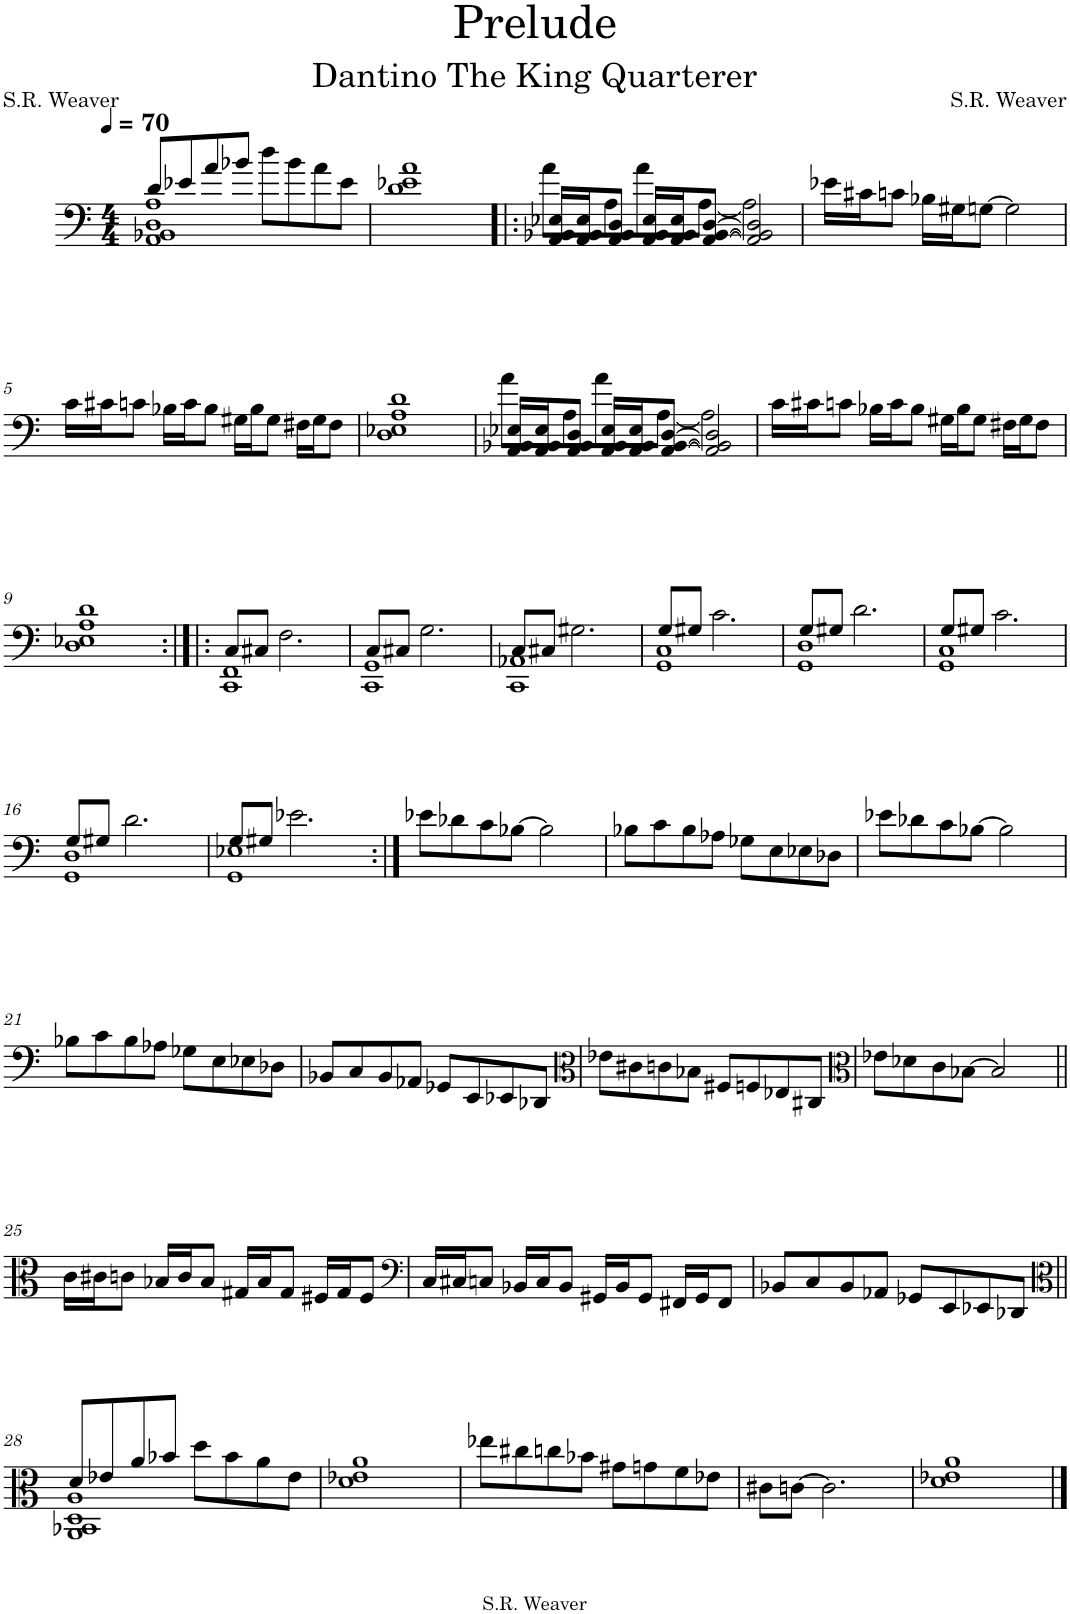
**kern
*part1
*staff1
*I"Piano
*I'Pno.
*clefF4
*k[]
*M4/4
*MM70
=1
*^
1AA 1BB-X 1D 1A	8d/L
.	8e-X/
.	8a/
.	8b-X/J
.	8dd\L
.	8b-\
.	8a\
.	8e-\J
*v	*v
=2
1d 1e-X 1a
=3!|:
*^
16AA/ 16BB-X/ 16E-X/LL	8a\L
16AA/ 16BB-/ 16E-/J	.
8AA/ 8BB-/ 8D/J	8A\
16AA/ 16BB-/ 16E-/LL	8a\
16AA/ 16BB-/ 16E-/J	.
[8AA/ [8BB-/ [8D/J	[8A\J
2AA/] 2BB-/] 2D/]	2A\]
*v	*v
=4
16e-X\LL
16c#X\J
8cn\J
16B-X\LL
16G#X\J
[8Gn\J
2G\]
!!LO:LB:g=z
=5
16c\LL
16c#X\J
8cn\J
16B-X\LL
16c\J
8B-\J
16G#X\LL
16B-\J
8G#\J
16F#X\LL
16G#\J
8F#\J
=6
1D 1E-X 1A 1d
=7
*^
16AA/ 16BB-X/ 16E-X/LL	8a\L
16AA/ 16BB-/ 16E-/J	.
8AA/ 8BB-/ 8D/J	8A\
16AA/ 16BB-/ 16E-/LL	8a\
16AA/ 16BB-/ 16E-/J	.
[8AA/ [8BB-/ [8D/J	[8A\J
2AA/] 2BB-/] 2D/]	2A\]
*v	*v
=8
16c\LL
16c#X\J
8cn\J
16B-X\LL
16c\J
8B-\J
16G#X\LL
16B-\J
8G#\J
16F#X\LL
16G#\J
8F#\J
!!LO:LB:g=z
=9
1D 1E-X 1A 1d
=10:|!|:
*^
1CC 1FF	8C/L
.	8C#X/J
.	2.F\
=11	=11
1CC 1GG	8C/L
.	8C#X/J
.	2.G\
=12	=12
1CC 1AA-X	8C/L
.	8C#X/J
.	2.G#X\
=13	=13
1GG 1C	8G/L
.	8G#X/J
.	2.c\
=14	=14
1GG 1D	8G/L
.	8G#X/J
.	2.d\
=15	=15
1GG 1C	8G/L
.	8G#X/J
.	2.c\
!!LO:LB:g=z	!!
=16	=16
1GG 1D	8G/L
.	8G#X/J
.	2.d\
=17	=17
1GG 1E-X	8G/L
.	8G#X/J
.	2.e-X\
*v	*v
=18:|!
8e-X\L
8d-X\
8c\
[8B-X\J
2B-\]
=19
8B-X\L
8c\
8B-\
8A-X\J
8G-X\L
8E\
8E-X\
8D-X\J
=20
8e-X\L
8d-X\
8c\
[8B-X\J
2B-\]
!!LO:LB:g=z
=21
8B-X\L
8c\
8B-\
8A-X\J
8G-X\L
8E\
8E-X\
8D-X\J
=22
8BB-X/L
8C/
8BB-/
8AA-X/J
8GG-X/L
8EE/
8EE-X/
8DD-X/J
=23
*clefC3
8e-X\L
8c#X\
8cn\
8B-X\J
8F#X/L
8Fn/
8E-X/
8C#X/J
=24
*clefC3
8e-X\L
8d-X\
8c\
[8B-X\J
2B-/]
!!LO:LB:g=z
=25||
16c\LL
16c#X\J
8cn\J
16B-X/LL
16c/J
8B-/J
16G#X/LL
16B-/J
8G#/J
16F#X/LL
16G#/J
8F#/J
=26
*clefF4
16C/LL
16C#X/J
8Cn/J
16BB-X/LL
16C/J
8BB-/J
16GG#X/LL
16BB-/J
8GG#/J
16FF#X/LL
16GG#/J
8FF#/J
=27
8BB-X/L
8C/
8BB-/
8AA-X/J
8GG-X/L
8EE/
8EE-X/
8DD-X/J
!!LO:LB:g=z
=28||
*clefC3
*^
1AA 1BB-X 1D 1A	8d/L
.	8e-X/
.	8a/
.	8b-X/J
.	8dd\L
.	8b-\
.	8a\
.	8e-\J
*v	*v
=29
1d 1e-X 1a
=30
8ee-X\L
8cc#X\
8ccn\
8b-X\J
8g#X\L
8gn\
8f\
8e-X\J
=31
8c#X\L
[8cn\J
2.c\]
=32
1d 1e-X 1a
==
*-
